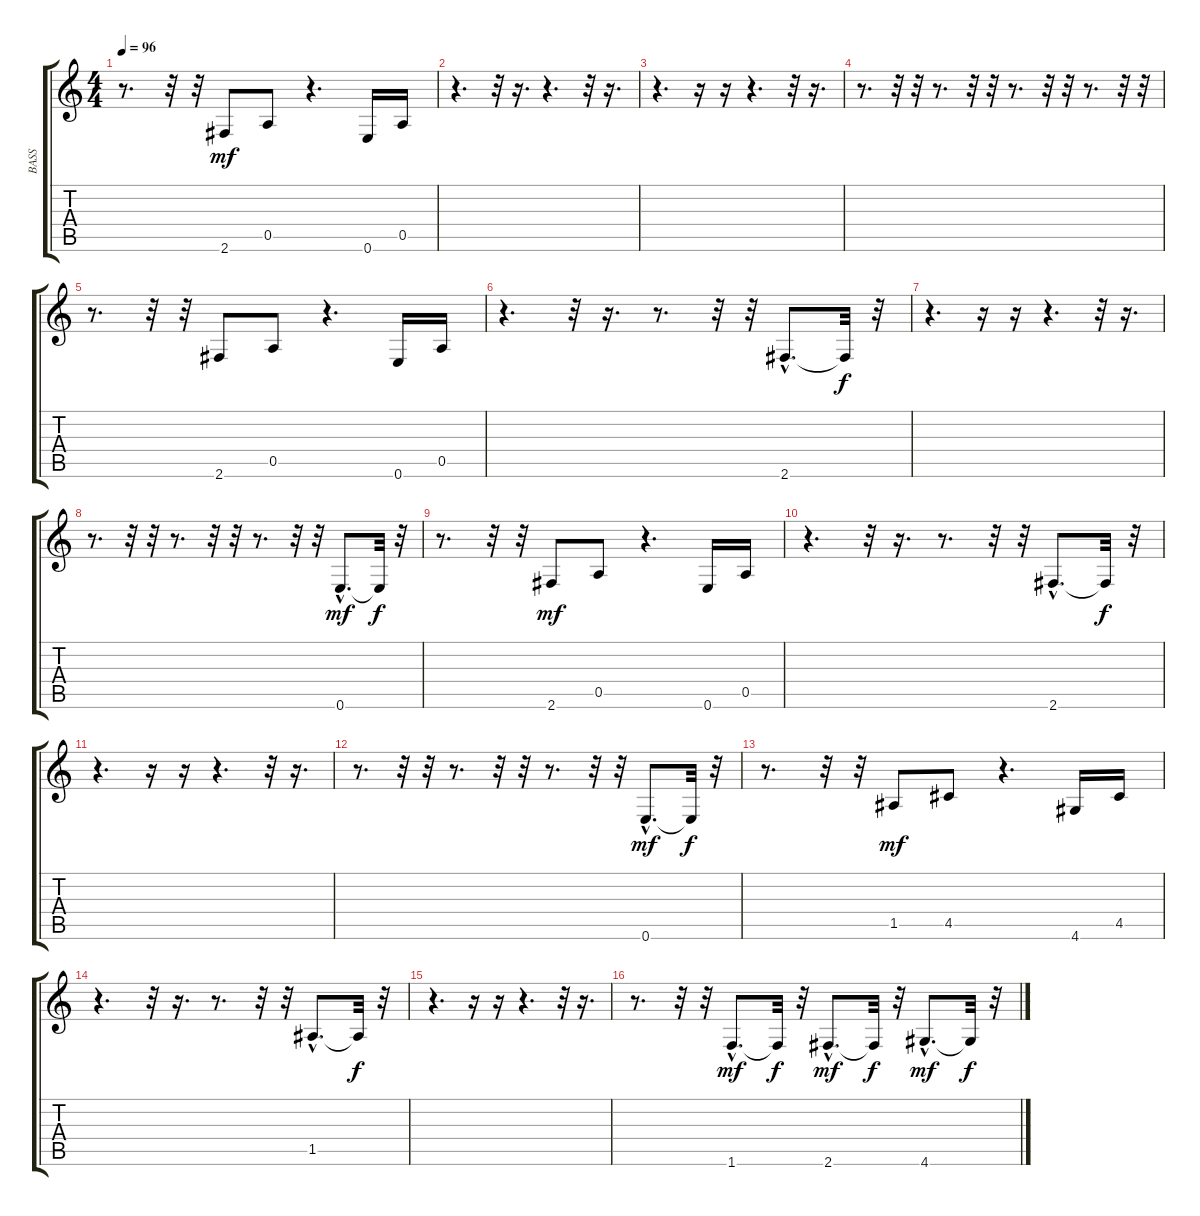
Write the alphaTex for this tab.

\track ("BASS" "BASS") {instrument fretlessbass}
\staff {score tabs}
\tuning (E4 B3 G3 D3 A2 E2) {hide}
\ts (4 4)
\tempo 96
\clef g2
\ks c
r.8{d dy f} r.32 r.32 2.6.8{dy mf} 0.5.8 r.4{d} 0.6.16 0.5.16 |
r.4{d} r.32 r.16{d} r.4{d} r.32 r.16{d} |
r.4{d} r.16 r.16 r.4{d} r.32 r.16{d} |
r.8{d} r.32 r.32 r.8{d} r.32 r.32 r.8{d} r.32 r.32 r.8{d} r.32 r.32 |
r.8{d} r.32 r.32 2.6.8 0.5.8 r.4{d} 0.6.16 0.5.16 |
r.4{d} r.32 r.16{d} r.8{d} r.32 r.32 2.6{hac}.8{d} 2.6{t}.32{dy f} r.32 |
r.4{d} r.16 r.16 r.4{d} r.32 r.16{d} |
r.8{d} r.32 r.32 r.8{d} r.32 r.32 r.8{d} r.32 r.32 0.6{hac}.8{d dy mf} 0.6{t}.32{dy f} r.32 |
r.8{d} r.32 r.32 2.6.8{dy mf} 0.5.8 r.4{d} 0.6.16 0.5.16 |
r.4{d} r.32 r.16{d} r.8{d} r.32 r.32 2.6{hac}.8{d} 2.6{t}.32{dy f} r.32 |
r.4{d} r.16 r.16 r.4{d} r.32 r.16{d} |
r.8{d} r.32 r.32 r.8{d} r.32 r.32 r.8{d} r.32 r.32 0.6{hac}.8{d dy mf} 0.6{t}.32{dy f} r.32 |
r.8{d} r.32 r.32 1.5.8{dy mf} 4.5.8 r.4{d} 4.6.16 4.5.16 |
r.4{d} r.32 r.16{d} r.8{d} r.32 r.32 1.5{hac}.8{d} 1.5{t}.32{dy f} r.32 |
r.4{d} r.16 r.16 r.4{d} r.32 r.16{d} |
r.8{d} r.32 r.32 1.6{hac}.8{d dy mf} 1.6{t}.32{dy f} r.32 2.6{hac}.8{d dy mf} 2.6{t}.32{dy f} r.32 4.6{hac}.8{d dy mf} 4.6{t}.32{dy f} r.32
